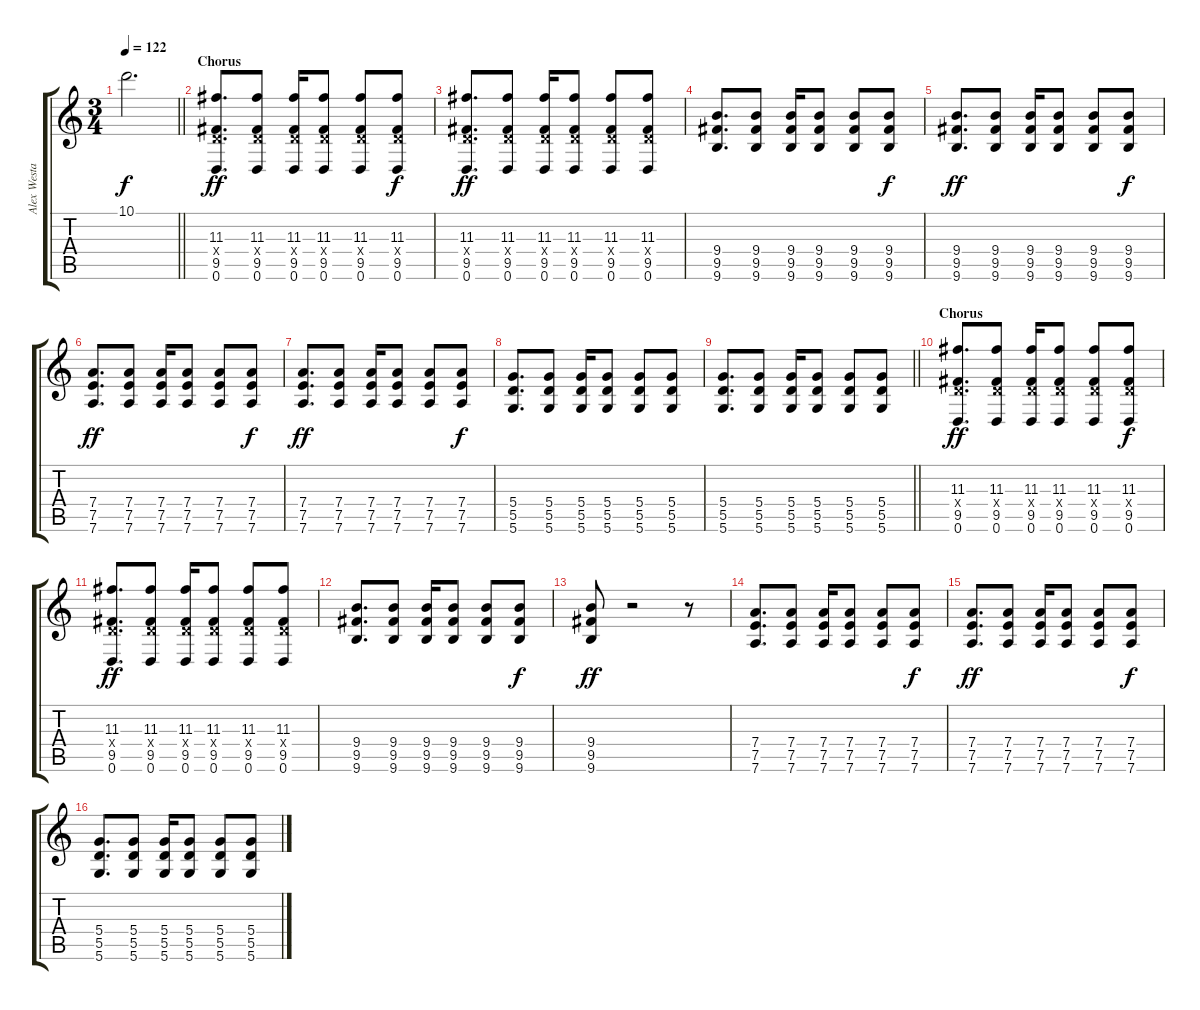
\track ("Alex Westaway" "Alex Westa") {instrument distortionguitar}
\staff {score tabs}
\tuning (E4 B3 G3 D3 A2 D2) {hide}
\ts (3 4)
\tempo 122
\clef g2
\barLineRight lightlight
\ks c
10.1{t}.2{d dy f} |
\section ("" "Chorus")
(11.3 0.4{x} 9.5 0.6).8{d dy ff volume 13} (11.3 0.4{x} 9.5 0.6).8 (11.3 0.4{x} 9.5 0.6).16 (11.3 0.4{x} 9.5 0.6).8 (11.3 0.4{x} 9.5 0.6).8 (11.3 0.4{x} 9.5 0.6).8{dy f} |
(11.3 0.4{x} 9.5 0.6).8{d dy ff volume 14} (11.3 0.4{x} 9.5 0.6).8 (11.3 0.4{x} 9.5 0.6).16 (11.3 0.4{x} 9.5 0.6).8 (11.3 0.4{x} 9.5 0.6).8 (11.3 0.4{x} 9.5 0.6).8 |
(9.4 9.5 9.6).8{d} (9.4 9.5 9.6).8 (9.4 9.5 9.6).16 (9.4 9.5 9.6).8 (9.4 9.5 9.6).8 (9.4 9.5 9.6).8{dy f} |
(9.4 9.5 9.6).8{d dy ff} (9.4 9.5 9.6).8 (9.4 9.5 9.6).16 (9.4 9.5 9.6).8 (9.4 9.5 9.6).8 (9.4 9.5 9.6).8{dy f} |
(7.4 7.5 7.6).8{d dy ff} (7.4 7.5 7.6).8 (7.4 7.5 7.6).16 (7.4 7.5 7.6).8 (7.4 7.5 7.6).8 (7.4 7.5 7.6).8{dy f} |
(7.4 7.5 7.6).8{d dy ff} (7.4 7.5 7.6).8 (7.4 7.5 7.6).16 (7.4 7.5 7.6).8 (7.4 7.5 7.6).8 (7.4 7.5 7.6).8{dy f} |
(5.4 5.5 5.6).8{d} (5.4 5.5 5.6).8 (5.4 5.5 5.6).16 (5.4 5.5 5.6).8 (5.4 5.5 5.6).8 (5.4 5.5 5.6).8 |
\barLineRight lightlight
(5.4 5.5 5.6).8{d} (5.4 5.5 5.6).8 (5.4 5.5 5.6).16 (5.4 5.5 5.6).8 (5.4 5.5 5.6).8 (5.4 5.5 5.6).8 |
\section ("" "Chorus")
(11.3 0.4{x} 9.5 0.6).8{d dy ff volume 13} (11.3 0.4{x} 9.5 0.6).8 (11.3 0.4{x} 9.5 0.6).16 (11.3 0.4{x} 9.5 0.6).8 (11.3 0.4{x} 9.5 0.6).8 (11.3 0.4{x} 9.5 0.6).8{dy f} |
(11.3 0.4{x} 9.5 0.6).8{d dy ff volume 14} (11.3 0.4{x} 9.5 0.6).8 (11.3 0.4{x} 9.5 0.6).16 (11.3 0.4{x} 9.5 0.6).8 (11.3 0.4{x} 9.5 0.6).8 (11.3 0.4{x} 9.5 0.6).8 |
(9.4 9.5 9.6).8{d} (9.4 9.5 9.6).8 (9.4 9.5 9.6).16 (9.4 9.5 9.6).8 (9.4 9.5 9.6).8 (9.4 9.5 9.6).8{dy f} |
(9.4 9.5 9.6).8{dy ff} r.2 r.8 |
(7.4 7.5 7.6).8{d} (7.4 7.5 7.6).8 (7.4 7.5 7.6).16 (7.4 7.5 7.6).8 (7.4 7.5 7.6).8 (7.4 7.5 7.6).8{dy f} |
(7.4 7.5 7.6).8{d dy ff} (7.4 7.5 7.6).8 (7.4 7.5 7.6).16 (7.4 7.5 7.6).8 (7.4 7.5 7.6).8 (7.4 7.5 7.6).8{dy f} |
(5.4 5.5 5.6).8{d} (5.4 5.5 5.6).8 (5.4 5.5 5.6).16 (5.4 5.5 5.6).8 (5.4 5.5 5.6).8 (5.4 5.5 5.6).8
